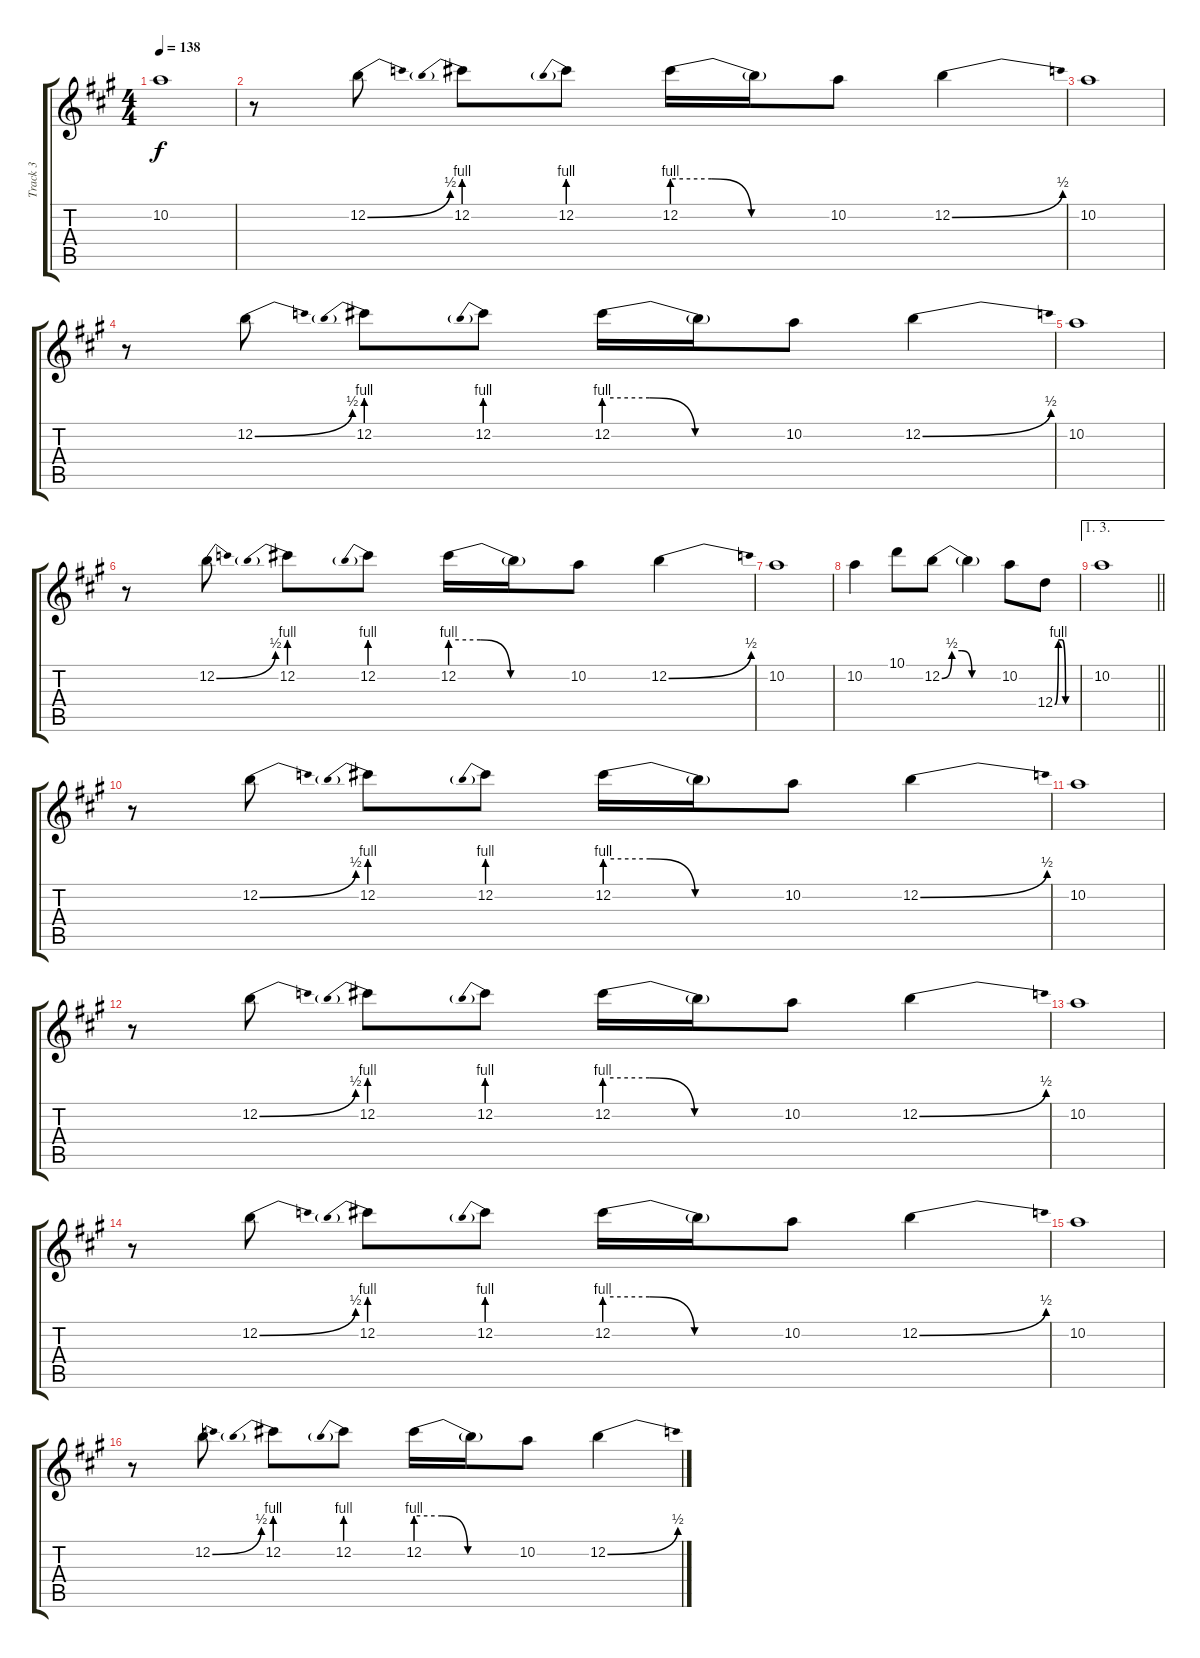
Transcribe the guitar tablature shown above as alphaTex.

\track ("Track 3" "Track 3") {instrument electricguitarjazz}
\staff {score tabs}
\tuning (E4 B3 G3 D3 A2 E2) {hide}
\ts (4 4)
\tempo 138
\clef g2
\ks a
10.2.1{dy f} |
r.8 12.2{be (bend 0 0 60 2)}.8 12.2{be (prebend 0 4 60 4)}.8 12.2{be (prebend 0 4 60 4)}.8 12.2{be (custom 0 4 15 4 30 0 60 0)}.16 12.2{t}.16 10.2.8 12.2{be (bend 0 0 60 2)}.4 |
10.2.1 |
r.8 12.2{be (bend 0 0 60 2)}.8 12.2{be (prebend 0 4 60 4)}.8 12.2{be (prebend 0 4 60 4)}.8 12.2{be (custom 0 4 15 4 30 0 60 0)}.16 12.2{t}.16 10.2.8 12.2{be (bend 0 0 60 2)}.4 |
10.2.1 |
r.8 12.2{be (bend 0 0 60 2)}.8 12.2{be (prebend 0 4 60 4)}.8 12.2{be (prebend 0 4 60 4)}.8 12.2{be (custom 0 4 15 4 30 0 60 0)}.16 12.2{t}.16 10.2.8 12.2{be (bend 0 0 60 2)}.4 |
10.2.1 |
10.2.4 10.1.8 12.2{be (custom 0 0 10 2 20 2 30 0 60 0)}.8 12.2{t}.4 10.2.8 12.4{be (custom 0 0 10 4 20 4 30 0 60 0)}.8 |
\ae (1 3)
\barLineRight lightlight
10.2.1 |
r.8 12.2{be (bend 0 0 60 2)}.8 12.2{be (prebend 0 4 60 4)}.8 12.2{be (prebend 0 4 60 4)}.8 12.2{be (custom 0 4 15 4 30 0 60 0)}.16 12.2{t}.16 10.2.8 12.2{be (bend 0 0 60 2)}.4 |
10.2.1 |
r.8 12.2{be (bend 0 0 60 2)}.8 12.2{be (prebend 0 4 60 4)}.8 12.2{be (prebend 0 4 60 4)}.8 12.2{be (custom 0 4 15 4 30 0 60 0)}.16 12.2{t}.16 10.2.8 12.2{be (bend 0 0 60 2)}.4 |
10.2.1 |
r.8 12.2{be (bend 0 0 60 2)}.8 12.2{be (prebend 0 4 60 4)}.8 12.2{be (prebend 0 4 60 4)}.8 12.2{be (custom 0 4 15 4 30 0 60 0)}.16 12.2{t}.16 10.2.8 12.2{be (bend 0 0 60 2)}.4 |
10.2.1 |
r.8 12.2{be (bend 0 0 60 2)}.8 12.2{be (prebend 0 4 60 4)}.8 12.2{be (prebend 0 4 60 4)}.8 12.2{be (custom 0 4 15 4 30 0 60 0)}.16 12.2{t}.16 10.2.8 12.2{be (bend 0 0 60 2)}.4
